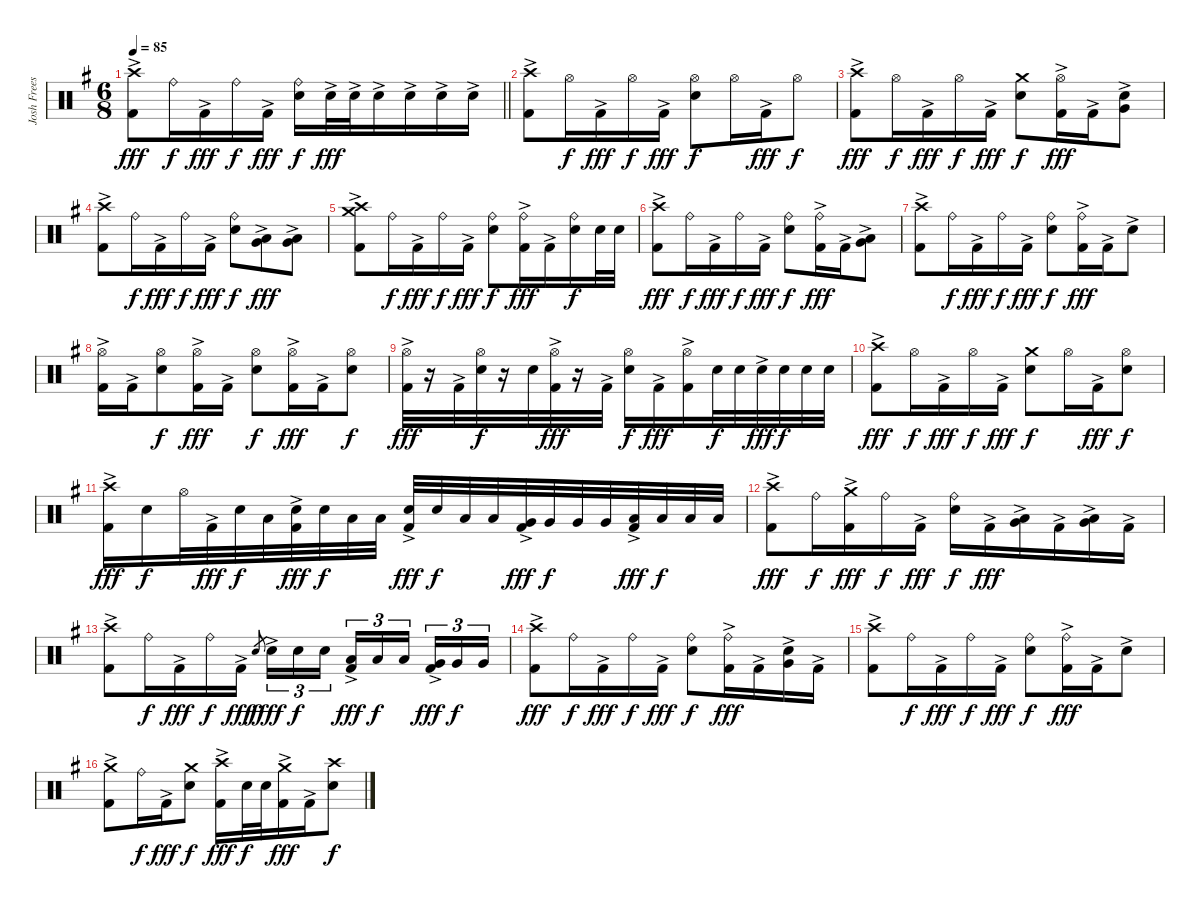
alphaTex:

\track ("Josh Freese" "Josh Frees") {instrument percussion}
\staff {score}
\articulation defaults
\ts (6 8)
\tempo 85
\clef neutral
\barLineRight lightlight
\ks eminor
("Crash high (hit)" "Kick (hit) 2"{ac}).8{dy fff} "Ride (bell)".16{dy f} "Kick (hit) 2"{ac}.16{dy fff} "Ride (bell)".16{dy f} "Kick (hit) 2"{ac}.16{dy fff} ("Ride (bell)" "Snare (hit) 2").16{dy f} "Snare (hit) 2"{ac}.32{dy fff} "Snare (hit) 2"{ac}.32 "Snare (hit) 2"{ac}.16 "Snare (hit) 2"{ac}.16 "Snare (hit) 2"{ac}.16 "Snare (hit) 2"{ac}.16 |
("Crash high (hit)" "Kick (hit) 2"{ac}).8 "Hi-Hat (open)".16{dy f} "Kick (hit) 2"{ac}.16{dy fff} "Hi-Hat (open)".16{dy f} "Kick (hit) 2"{ac}.16{dy fff} ("Hi-Hat (open)" "Snare (hit) 2").8{dy f} "Hi-Hat (open)".16 "Kick (hit) 2"{ac}.16{dy fff} "Hi-Hat (open)".8{dy f} |
("Crash high (hit)" "Kick (hit) 2"{ac}).8{dy fff} "Hi-Hat (open)".16{dy f} "Kick (hit) 2"{ac}.16{dy fff} "Hi-Hat (open)".16{dy f} "Kick (hit) 2"{ac}.16{dy fff} ("Crash medium (hit)" "Snare (hit) 2").8{dy f} ("Hi-Hat (open)" "Kick (hit) 2"{ac}).16{dy fff} "Kick (hit) 2"{ac}.16 ("Snare (hit) 2" "Very Low Tom (hit)"{ac}).8 |
("Crash high (hit)" "Kick (hit) 2"{ac}).8 "Ride (bell)".16{dy f} "Kick (hit) 2"{ac}.16{dy fff} "Ride (bell)".16{dy f} "Kick (hit) 2"{ac}.16{dy fff} ("Ride (bell)" "Snare (hit) 2").8{dy f} ("Low Tom (hit)"{ac} "Very Low Tom (hit)"{ac}).8{dy fff} ("Very Low Tom (hit)"{ac} "Low Floor Tom (hit)"{ac}).8 |
("Crash high (hit)" "Crash medium (hit)" "Kick (hit) 2"{ac}).8 "Ride (bell)".16{dy f} "Kick (hit) 2"{ac}.16{dy fff} "Ride (bell)".16{dy f} "Kick (hit) 2"{ac}.16{dy fff} ("Ride (bell)" "Snare (hit) 2").8{dy f} ("Ride (bell)" "Kick (hit) 2"{ac}).16{dy fff} "Kick (hit) 2"{ac}.16 ("Ride (bell)" "Snare (hit) 2").16{dy f} "Snare (hit) 2".32 "Snare (hit) 2".32 |
("Crash high (hit)" "Kick (hit) 2"{ac}).8{dy fff} "Ride (bell)".16{dy f} "Kick (hit) 2"{ac}.16{dy fff} "Ride (bell)".16{dy f} "Kick (hit) 2"{ac}.16{dy fff} ("Ride (bell)" "Snare (hit) 2").8{dy f} ("Ride (bell)" "Kick (hit) 2"{ac}).16{dy fff} "Kick (hit) 2"{ac}.16 ("Very Low Tom (hit)"{ac} "Low Floor Tom (hit)"{ac}).8 |
("Crash high (hit)" "Kick (hit) 2"{ac}).8 "Ride (bell)".16{dy f} "Kick (hit) 2"{ac}.16{dy fff} "Ride (bell)".16{dy f} "Kick (hit) 2"{ac}.16{dy fff} ("Ride (bell)" "Snare (hit) 2").8{dy f} ("Ride (bell)" "Kick (hit) 2"{ac}).16{dy fff} "Kick (hit) 2"{ac}.16 "Snare (hit) 2"{ac}.8 |
("Hi-Hat (open)" "Kick (hit) 2"{ac}).16 "Kick (hit) 2"{ac}.16 ("Hi-Hat (open)" "Snare (hit) 2").8{dy f} ("Hi-Hat (open)" "Kick (hit) 2"{ac}).16{dy fff} "Kick (hit) 2"{ac}.16 ("Hi-Hat (open)" "Snare (hit) 2").8{dy f} ("Hi-Hat (open)" "Kick (hit) 2"{ac}).16{dy fff} "Kick (hit) 2"{ac}.16 ("Hi-Hat (open)" "Snare (hit) 2").8{dy f} |
("Hi-Hat (open)" "Kick (hit) 2"{ac}).32{dy fff} r.16 "Kick (hit) 2"{ac}.32 ("Hi-Hat (open)" "Snare (hit) 2").32{dy f} r.16 "Snare (hit) 2".32 ("Hi-Hat (open)" "Kick (hit) 2"{ac}).32{dy fff} r.16 "Kick (hit) 2"{ac}.32 ("Hi-Hat (open)" "Snare (hit) 2").16{dy f} "Kick (hit) 2"{ac}.16{dy fff} ("Hi-Hat (open)" "Kick (hit) 2"{ac}).16 "Snare (hit) 2".32{dy f} "Snare (hit) 2".32 "Snare (hit) 2"{ac}.32{dy fff} "Snare (hit) 2".32{dy f} "Snare (hit) 2".32 "Snare (hit) 2".32 |
("Crash high (hit)" "Kick (hit) 2"{ac}).8{dy fff} "Hi-Hat (open)".16{dy f} "Kick (hit) 2"{ac}.16{dy fff} "Hi-Hat (open)".16{dy f} "Kick (hit) 2"{ac}.16{dy fff} ("Crash medium (hit)" "Snare (hit) 2").8{dy f} "Hi-Hat (open)".16 "Kick (hit) 2"{ac}.16{dy fff} ("Hi-Hat (open)" "Snare (hit) 2").8{dy f} |
("Crash high (hit)" "Kick (hit) 2"{ac}).16{dy fff} "Snare (hit) 2".16{dy f} "Hi-Hat (open)".32 "Kick (hit) 2"{ac}.32{dy fff} "Snare (hit) 2".32{dy f} "Low Tom (hit)".32 ("Snare (hit) 2"{ac} "Kick (hit) 2"{ac}).32{dy fff} "Snare (hit) 2".32{dy f} "Low Tom (hit)".32 "Low Tom (hit)".32 ("Snare (hit) 2"{ac} "Kick (hit) 2"{ac}).32{dy fff} "Snare (hit) 2".32{dy f} "Low Tom (hit)".32 "Low Tom (hit)".32 ("Very Low Tom (hit)"{ac} "Kick (hit) 2"{ac}).32{dy fff} "Very Low Tom (hit)".32{dy f} "Very Low Tom (hit)".32 "Very Low Tom (hit)".32 ("Low Floor Tom (hit)"{ac} "Kick (hit) 2"{ac}).32{dy fff} "Low Floor Tom (hit)".32{dy f} "Low Floor Tom (hit)".32 "Low Floor Tom (hit)".32 |
("Crash high (hit)" "Kick (hit) 2"{ac}).8{dy fff} "Ride (bell)".16{dy f} ("Crash medium (hit)" "Kick (hit) 2"{ac}).16{dy fff} "Ride (bell)".16{dy f} "Kick (hit) 2"{ac}.16{dy fff} ("Ride (bell)" "Snare (hit) 2").16{dy f} "Kick (hit) 2"{ac}.16{dy fff} ("Low Tom (hit)"{ac} "Very Low Tom (hit)"{ac}).16 "Kick (hit) 2"{ac}.16 ("Very Low Tom (hit)"{ac} "Low Floor Tom (hit)"{ac}).16 "Kick (hit) 2"{ac}.16 |
("Crash high (hit)" "Kick (hit) 2"{ac}).8 "Ride (bell)".16{dy f} "Kick (hit) 2"{ac}.16{dy fff} "Ride (bell)".16{dy f} "Kick (hit) 2"{ac}.16{dy fff} "Snare (hit) 2".8{gr dy f} "Snare (hit) 2"{ac}.16{tu (3 2) dy fff} "Snare (hit) 2".16{tu (3 2) dy f} "Snare (hit) 2".16{tu (3 2)} ("Low Tom (hit)"{ac} "Kick (hit) 2"{ac}).16{tu (3 2) dy fff} "Low Tom (hit)".16{tu (3 2) dy f} "Low Tom (hit)".16{tu (3 2)} ("Very Low Tom (hit)"{ac} "Kick (hit) 2"{ac}).16{tu (3 2) dy fff} "Very Low Tom (hit)".16{tu (3 2) dy f} "Very Low Tom (hit)".16{tu (3 2)} |
("Crash high (hit)" "Kick (hit) 2"{ac}).8{dy fff} "Ride (bell)".16{dy f} "Kick (hit) 2"{ac}.16{dy fff} "Ride (bell)".16{dy f} "Kick (hit) 2"{ac}.16{dy fff} ("Ride (bell)" "Snare (hit) 2").8{dy f} ("Ride (bell)" "Kick (hit) 2"{ac}).16{dy fff} "Kick (hit) 2"{ac}.16 ("Snare (hit) 2"{ac} "Very Low Tom (hit)"{ac}).16 "Kick (hit) 2"{ac}.16 |
("Crash high (hit)" "Kick (hit) 2"{ac}).8 "Ride (bell)".16{dy f} "Kick (hit) 2"{ac}.16{dy fff} "Ride (bell)".16{dy f} "Kick (hit) 2"{ac}.16{dy fff} ("Ride (bell)" "Snare (hit) 2").8{dy f} ("Ride (bell)" "Kick (hit) 2"{ac}).16{dy fff} "Kick (hit) 2"{ac}.16 "Snare (hit) 2"{ac}.8 |
("Crash medium (hit)" "Kick (hit) 2"{ac}).8 "Ride (bell)".16{dy f} "Kick (hit) 2"{ac}.16{dy fff} ("Crash medium (hit)" "Snare (hit) 2").8{dy f} ("Crash high (hit)" "Kick (hit) 2"{ac}).16{dy fff} "Snare (hit) 2".32{dy f} "Snare (hit) 2".32 ("Crash medium (hit)" "Kick (hit) 2"{ac}).16{dy fff} "Kick (hit) 2"{ac}.16 ("Crash high (hit)" "Snare (hit) 2").8{dy f}
